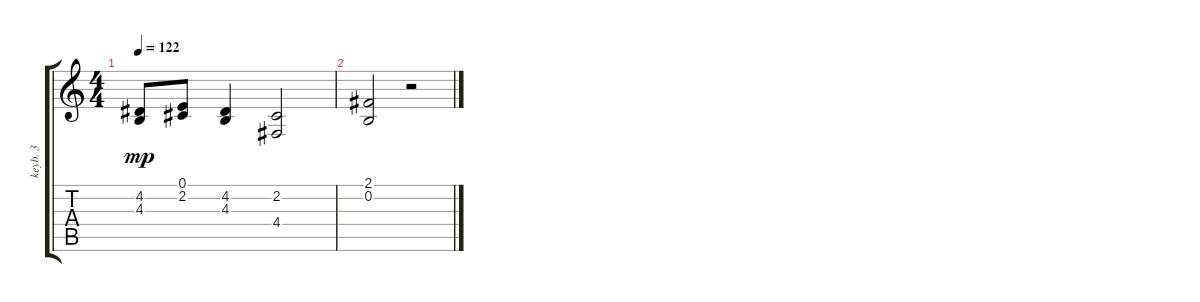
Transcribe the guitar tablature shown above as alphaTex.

\track ("keyb. 3" "keyb. 3") {instrument trumpet}
\staff {score tabs}
\tuning (E4 B3 G3 D3 A2 E2) {hide}
\ts (4 4)
\tempo 122
\clef g2
\ks c
(4.2 4.3).8{dy mp} (0.1 2.2).8 (4.2 4.3).4 (2.2 4.4).2 |
(2.1 0.2).2 r.2
